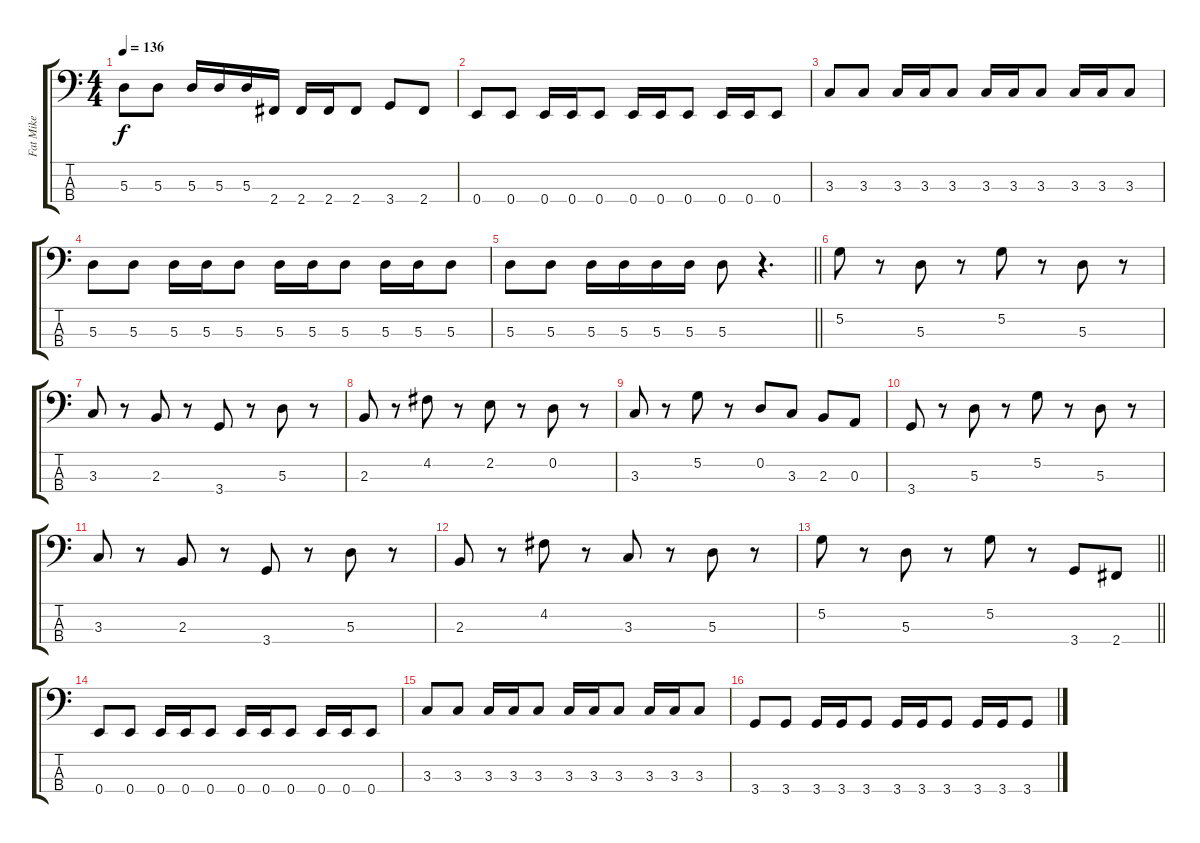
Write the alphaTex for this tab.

\track ("Fat Mike" "Fat Mike") {instrument electricbasspick}
\staff {score tabs}
\tuning (G2 D2 A1 E1) {hide}
\ts (4 4)
\tempo 136
\clef f4
\ks c
5.3.8{dy f} 5.3.8 5.3.16 5.3.16 5.3.16 2.4.16 2.4.16 2.4.16 2.4.8 3.4.8 2.4.8 |
0.4.8 0.4.8 0.4.16 0.4.16 0.4.8 0.4.16 0.4.16 0.4.8 0.4.16 0.4.16 0.4.8 |
3.3.8 3.3.8 3.3.16 3.3.16 3.3.8 3.3.16 3.3.16 3.3.8 3.3.16 3.3.16 3.3.8 |
5.3.8 5.3.8 5.3.16 5.3.16 5.3.8 5.3.16 5.3.16 5.3.8 5.3.16 5.3.16 5.3.8 |
\barLineRight lightlight
5.3.8 5.3.8 5.3.16 5.3.16 5.3.16 5.3.16 5.3.8 r.4{d} |
\section ("" "")
5.2.8 r.8 5.3.8 r.8 5.2.8 r.8 5.3.8 r.8 |
3.3.8 r.8 2.3.8 r.8 3.4.8 r.8 5.3.8 r.8 |
2.3.8 r.8 4.2.8 r.8 2.2.8 r.8 0.2.8 r.8 |
3.3.8 r.8 5.2.8 r.8 0.2.8 3.3.8 2.3.8 0.3.8 |
3.4.8 r.8 5.3.8 r.8 5.2.8 r.8 5.3.8 r.8 |
3.3.8 r.8 2.3.8 r.8 3.4.8 r.8 5.3.8 r.8 |
2.3.8 r.8 4.2.8 r.8 3.3.8 r.8 5.3.8 r.8 |
\barLineRight lightlight
5.2.8 r.8 5.3.8 r.8 5.2.8 r.8 3.4.8 2.4.8 |
\section ("" "")
0.4.8 0.4.8 0.4.16 0.4.16 0.4.8 0.4.16 0.4.16 0.4.8 0.4.16 0.4.16 0.4.8 |
3.3.8 3.3.8 3.3.16 3.3.16 3.3.8 3.3.16 3.3.16 3.3.8 3.3.16 3.3.16 3.3.8 |
3.4.8 3.4.8 3.4.16 3.4.16 3.4.8 3.4.16 3.4.16 3.4.8 3.4.16 3.4.16 3.4.8
